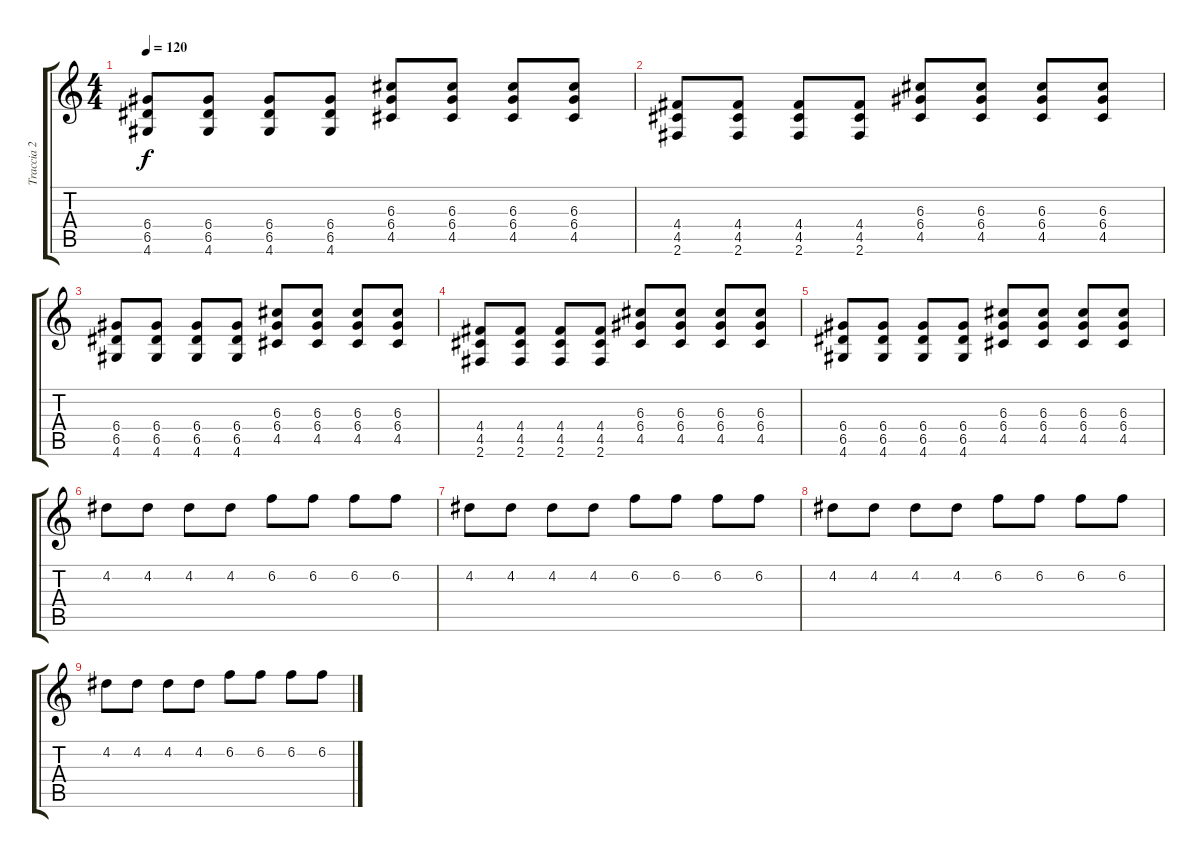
\track ("Traccia 2" "Traccia 2") {instrument acousticguitarsteel}
\staff {score tabs}
\tuning (E4 B3 G3 D3 A2 E2) {hide}
\ts (4 4)
\tempo 120
\clef g2
\ks c
(6.4 6.5 4.6).8{dy f} (6.4 6.5 4.6).8 (6.4 6.5 4.6).8 (6.4 6.5 4.6).8 (6.3 6.4 4.5).8 (6.3 6.4 4.5).8 (6.3 6.4 4.5).8 (6.3 6.4 4.5).8 |
(4.4 4.5 2.6).8 (4.4 4.5 2.6).8 (4.4 4.5 2.6).8 (4.4 4.5 2.6).8 (6.3 6.4 4.5).8 (6.3 6.4 4.5).8 (6.3 6.4 4.5).8 (6.3 6.4 4.5).8 |
(6.4 6.5 4.6).8 (6.4 6.5 4.6).8 (6.4 6.5 4.6).8 (6.4 6.5 4.6).8 (6.3 6.4 4.5).8 (6.3 6.4 4.5).8 (6.3 6.4 4.5).8 (6.3 6.4 4.5).8 |
(4.4 4.5 2.6).8 (4.4 4.5 2.6).8 (4.4 4.5 2.6).8 (4.4 4.5 2.6).8 (6.3 6.4 4.5).8 (6.3 6.4 4.5).8 (6.3 6.4 4.5).8 (6.3 6.4 4.5).8 |
(6.4 6.5 4.6).8 (6.4 6.5 4.6).8 (6.4 6.5 4.6).8 (6.4 6.5 4.6).8 (6.3 6.4 4.5).8 (6.3 6.4 4.5).8 (6.3 6.4 4.5).8 (6.3 6.4 4.5).8 |
4.2.8 4.2.8 4.2.8 4.2.8 6.2.8 6.2.8 6.2.8 6.2.8 |
4.2.8 4.2.8 4.2.8 4.2.8 6.2.8 6.2.8 6.2.8 6.2.8 |
4.2.8 4.2.8 4.2.8 4.2.8 6.2.8 6.2.8 6.2.8 6.2.8 |
4.2.8 4.2.8 4.2.8 4.2.8 6.2.8 6.2.8 6.2.8 6.2.8
